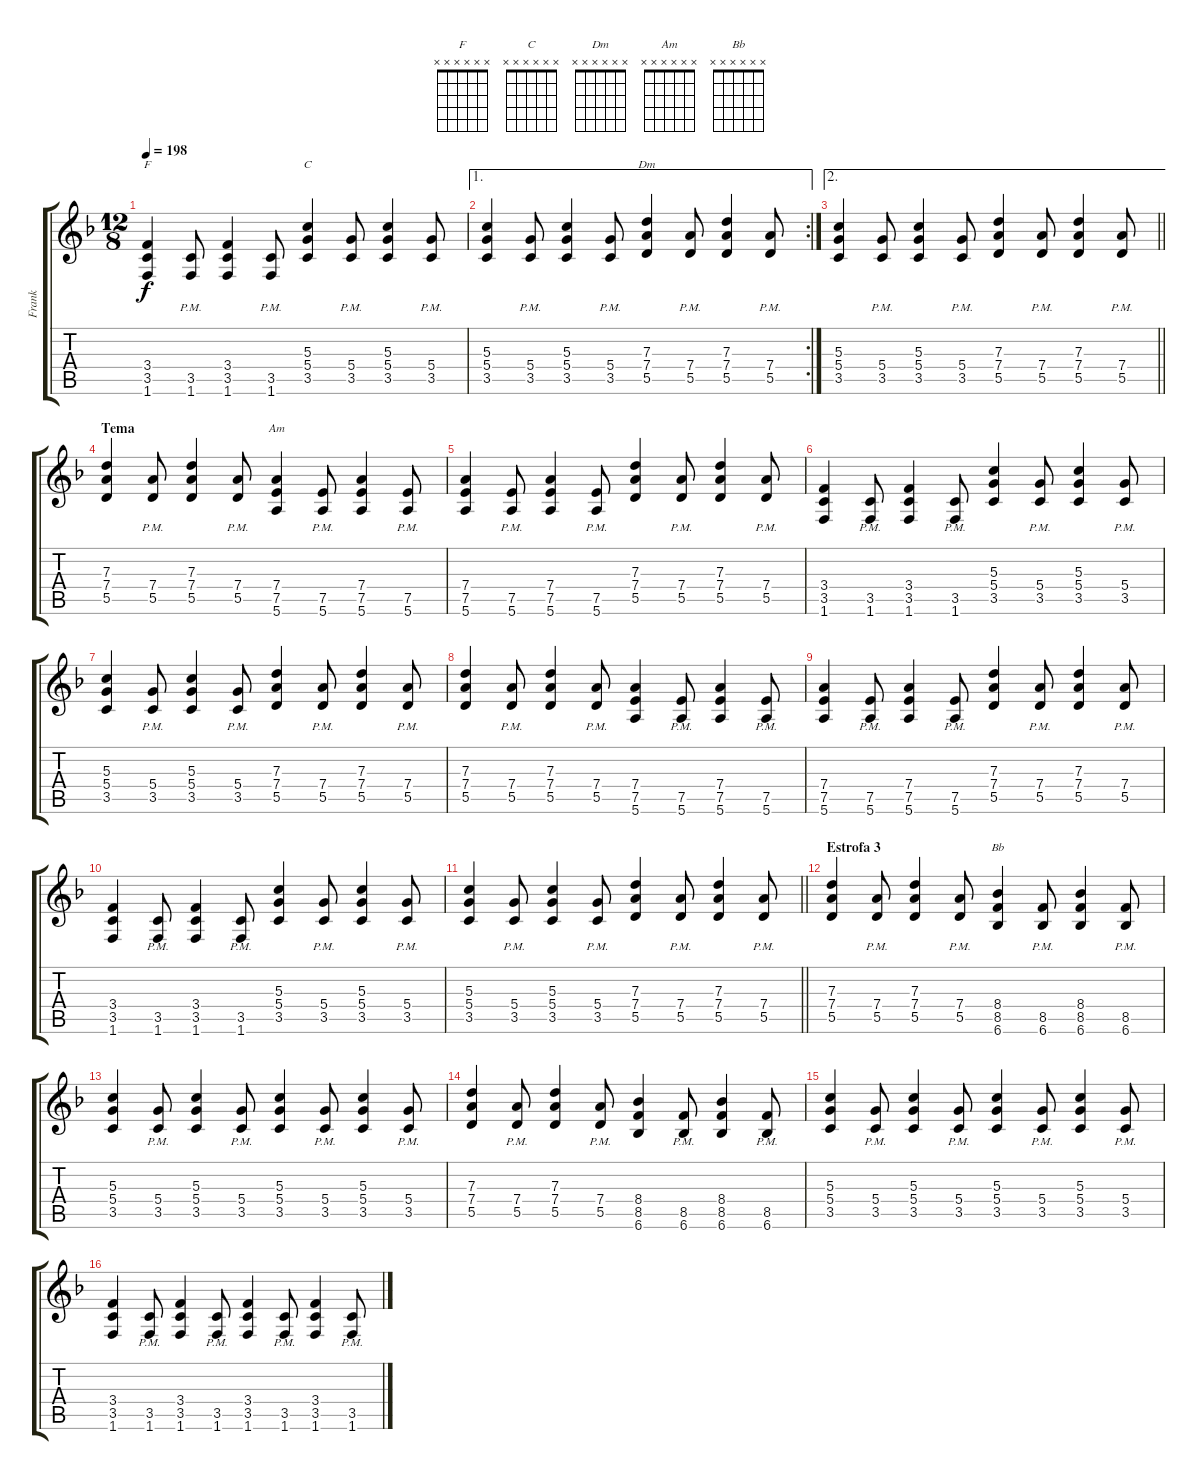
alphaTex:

\track ("Frank" "Frank") {instrument distortionguitar}
\staff {score tabs}
\tuning (E4 B3 G3 D3 A2 E2) {hide}
\chord ("F" x x x x x x)
\chord ("C" x x x x x x)
\chord ("Dm" x x x x x x)
\chord ("Am" x x x x x x)
\chord ("Bb" x x x x x x)
\ts (12 8)
\tempo 198
\clef g2
\ks dminor
(3.4 3.5 1.6).4{ch "F" dy f} (3.5{pm} 1.6{pm}).8 (3.4 3.5 1.6).4 (3.5{pm} 1.6{pm}).8 (5.3 5.4 3.5).4{ch "C"} (5.4{pm} 3.5{pm}).8 (5.3 5.4 3.5).4 (5.4{pm} 3.5{pm}).8 |
\ae 1
\rc 2
(5.3 5.4 3.5).4 (5.4{pm} 3.5{pm}).8 (5.3 5.4 3.5).4 (5.4{pm} 3.5{pm}).8 (7.3 7.4 5.5).4{ch "Dm"} (7.4{pm} 5.5{pm}).8 (7.3 7.4 5.5).4 (7.4{pm} 5.5{pm}).8 |
\ae 2
\barLineRight lightlight
(5.3 5.4 3.5).4 (5.4{pm} 3.5{pm}).8 (5.3 5.4 3.5).4 (5.4{pm} 3.5{pm}).8 (7.3 7.4 5.5).4 (7.4{pm} 5.5{pm}).8 (7.3 7.4 5.5).4 (7.4{pm} 5.5{pm}).8 |
\section ("" "Tema")
(7.3 7.4 5.5).4 (7.4{pm} 5.5{pm}).8 (7.3 7.4 5.5).4 (7.4{pm} 5.5{pm}).8 (7.4 7.5 5.6).4{ch "Am"} (7.5{pm} 5.6{pm}).8 (7.4 7.5 5.6).4 (7.5{pm} 5.6{pm}).8 |
(7.4 7.5 5.6).4 (7.5{pm} 5.6{pm}).8 (7.4 7.5 5.6).4 (7.5{pm} 5.6{pm}).8 (7.3 7.4 5.5).4 (7.4{pm} 5.5{pm}).8 (7.3 7.4 5.5).4 (7.4{pm} 5.5{pm}).8 |
(3.4 3.5 1.6).4 (3.5{pm} 1.6{pm}).8 (3.4 3.5 1.6).4 (3.5{pm} 1.6{pm}).8 (5.3 5.4 3.5).4 (5.4{pm} 3.5{pm}).8 (5.3 5.4 3.5).4 (5.4{pm} 3.5{pm}).8 |
(5.3 5.4 3.5).4 (5.4{pm} 3.5{pm}).8 (5.3 5.4 3.5).4 (5.4{pm} 3.5{pm}).8 (7.3 7.4 5.5).4 (7.4{pm} 5.5{pm}).8 (7.3 7.4 5.5).4 (7.4{pm} 5.5{pm}).8 |
(7.3 7.4 5.5).4 (7.4{pm} 5.5{pm}).8 (7.3 7.4 5.5).4 (7.4{pm} 5.5{pm}).8 (7.4 7.5 5.6).4 (7.5{pm} 5.6{pm}).8 (7.4 7.5 5.6).4 (7.5{pm} 5.6{pm}).8 |
(7.4 7.5 5.6).4 (7.5{pm} 5.6{pm}).8 (7.4 7.5 5.6).4 (7.5{pm} 5.6{pm}).8 (7.3 7.4 5.5).4 (7.4{pm} 5.5{pm}).8 (7.3 7.4 5.5).4 (7.4{pm} 5.5{pm}).8 |
(3.4 3.5 1.6).4 (3.5{pm} 1.6{pm}).8 (3.4 3.5 1.6).4 (3.5{pm} 1.6{pm}).8 (5.3 5.4 3.5).4 (5.4{pm} 3.5{pm}).8 (5.3 5.4 3.5).4 (5.4{pm} 3.5{pm}).8 |
\barLineRight lightlight
(5.3 5.4 3.5).4 (5.4{pm} 3.5{pm}).8 (5.3 5.4 3.5).4 (5.4{pm} 3.5{pm}).8 (7.3 7.4 5.5).4 (7.4{pm} 5.5{pm}).8 (7.3 7.4 5.5).4 (7.4{pm} 5.5{pm}).8 |
\section ("" "Estrofa 3")
(7.3 7.4 5.5).4 (7.4{pm} 5.5{pm}).8 (7.3 7.4 5.5).4 (7.4{pm} 5.5{pm}).8 (8.4 8.5 6.6).4{ch "Bb"} (8.5{pm} 6.6{pm}).8 (8.4 8.5 6.6).4 (8.5{pm} 6.6{pm}).8 |
(5.3 5.4 3.5).4 (5.4{pm} 3.5{pm}).8 (5.3 5.4 3.5).4 (5.4{pm} 3.5{pm}).8 (5.3 5.4 3.5).4 (5.4{pm} 3.5{pm}).8 (5.3 5.4 3.5).4 (5.4{pm} 3.5{pm}).8 |
(7.3 7.4 5.5).4 (7.4{pm} 5.5{pm}).8 (7.3 7.4 5.5).4 (7.4{pm} 5.5{pm}).8 (8.4 8.5 6.6).4 (8.5{pm} 6.6{pm}).8 (8.4 8.5 6.6).4 (8.5{pm} 6.6{pm}).8 |
(5.3 5.4 3.5).4 (5.4{pm} 3.5{pm}).8 (5.3 5.4 3.5).4 (5.4{pm} 3.5{pm}).8 (5.3 5.4 3.5).4 (5.4{pm} 3.5{pm}).8 (5.3 5.4 3.5).4 (5.4{pm} 3.5{pm}).8 |
(3.4 3.5 1.6).4 (3.5{pm} 1.6{pm}).8 (3.4 3.5 1.6).4 (3.5{pm} 1.6{pm}).8 (3.4 3.5 1.6).4 (3.5{pm} 1.6{pm}).8 (3.4 3.5 1.6).4 (3.5{pm} 1.6{pm}).8
